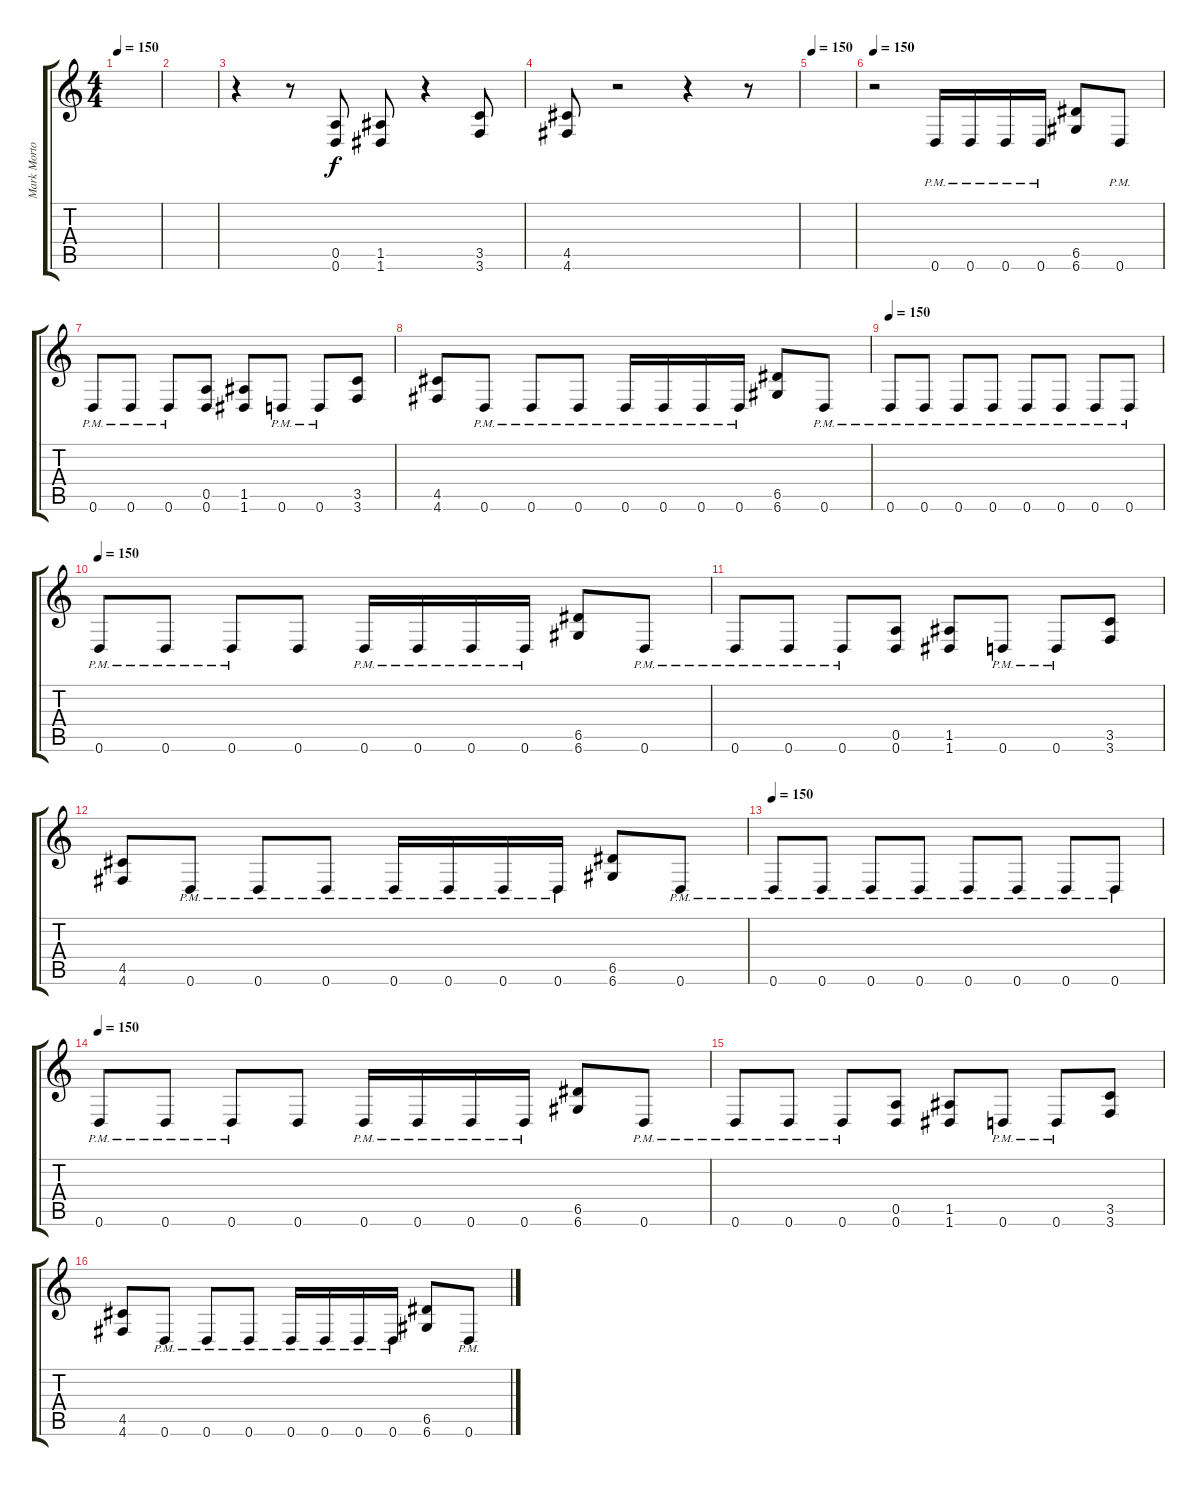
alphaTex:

\track ("Mark Morton" "Mark Morto") {instrument distortionguitar}
\staff {score tabs}
\tuning (E4 B3 G3 D3 A2 D2) {hide}
\ts (4 4)
\tempo 150
\clef g2
\ks c
|
|
r.4 r.8 (0.5 0.6).8 (1.5 1.6).8 r.4 (3.5 3.6).8 |
(4.5 4.6).8 r.2 r.4 r.8 |
\tempo 150
|
\tempo 150
r.2 0.6{pm}.16 0.6{pm}.16 0.6{pm}.16 0.6{pm}.16 (6.5 6.6).8 0.6{pm}.8 |
0.6{pm}.8 0.6{pm}.8 0.6{pm}.8 (0.5 0.6).8 (1.5 1.6).8 0.6{pm}.8 0.6{pm}.8 (3.5 3.6).8 |
(4.5 4.6).8 0.6{pm}.8 0.6{pm}.8 0.6{pm}.8 0.6{pm}.16 0.6{pm}.16 0.6{pm}.16 0.6{pm}.16 (6.5 6.6).8 0.6{pm}.8 |
\tempo 150
0.6{pm}.8 0.6{pm}.8 0.6{pm}.8 0.6{pm}.8 0.6{pm}.8 0.6{pm}.8 0.6{pm}.8 0.6{pm}.8 |
\tempo 150
0.6{pm}.8 0.6{pm}.8 0.6{pm}.8 0.6.8 0.6{pm}.16 0.6{pm}.16 0.6{pm}.16 0.6{pm}.16 (6.5 6.6).8 0.6{pm}.8 |
0.6{pm}.8 0.6{pm}.8 0.6{pm}.8 (0.5 0.6).8 (1.5 1.6).8 0.6{pm}.8 0.6{pm}.8 (3.5 3.6).8 |
(4.5 4.6).8 0.6{pm}.8 0.6{pm}.8 0.6{pm}.8 0.6{pm}.16 0.6{pm}.16 0.6{pm}.16 0.6{pm}.16 (6.5 6.6).8 0.6{pm}.8 |
\tempo 150
0.6{pm}.8 0.6{pm}.8 0.6{pm}.8 0.6{pm}.8 0.6{pm}.8 0.6{pm}.8 0.6{pm}.8 0.6{pm}.8 |
\tempo 150
0.6{pm}.8 0.6{pm}.8 0.6{pm}.8 0.6.8 0.6{pm}.16 0.6{pm}.16 0.6{pm}.16 0.6{pm}.16 (6.5 6.6).8 0.6{pm}.8 |
0.6{pm}.8 0.6{pm}.8 0.6{pm}.8 (0.5 0.6).8 (1.5 1.6).8 0.6{pm}.8 0.6{pm}.8 (3.5 3.6).8 |
(4.5 4.6).8 0.6{pm}.8 0.6{pm}.8 0.6{pm}.8 0.6{pm}.16 0.6{pm}.16 0.6{pm}.16 0.6{pm}.16 (6.5 6.6).8 0.6{pm}.8
